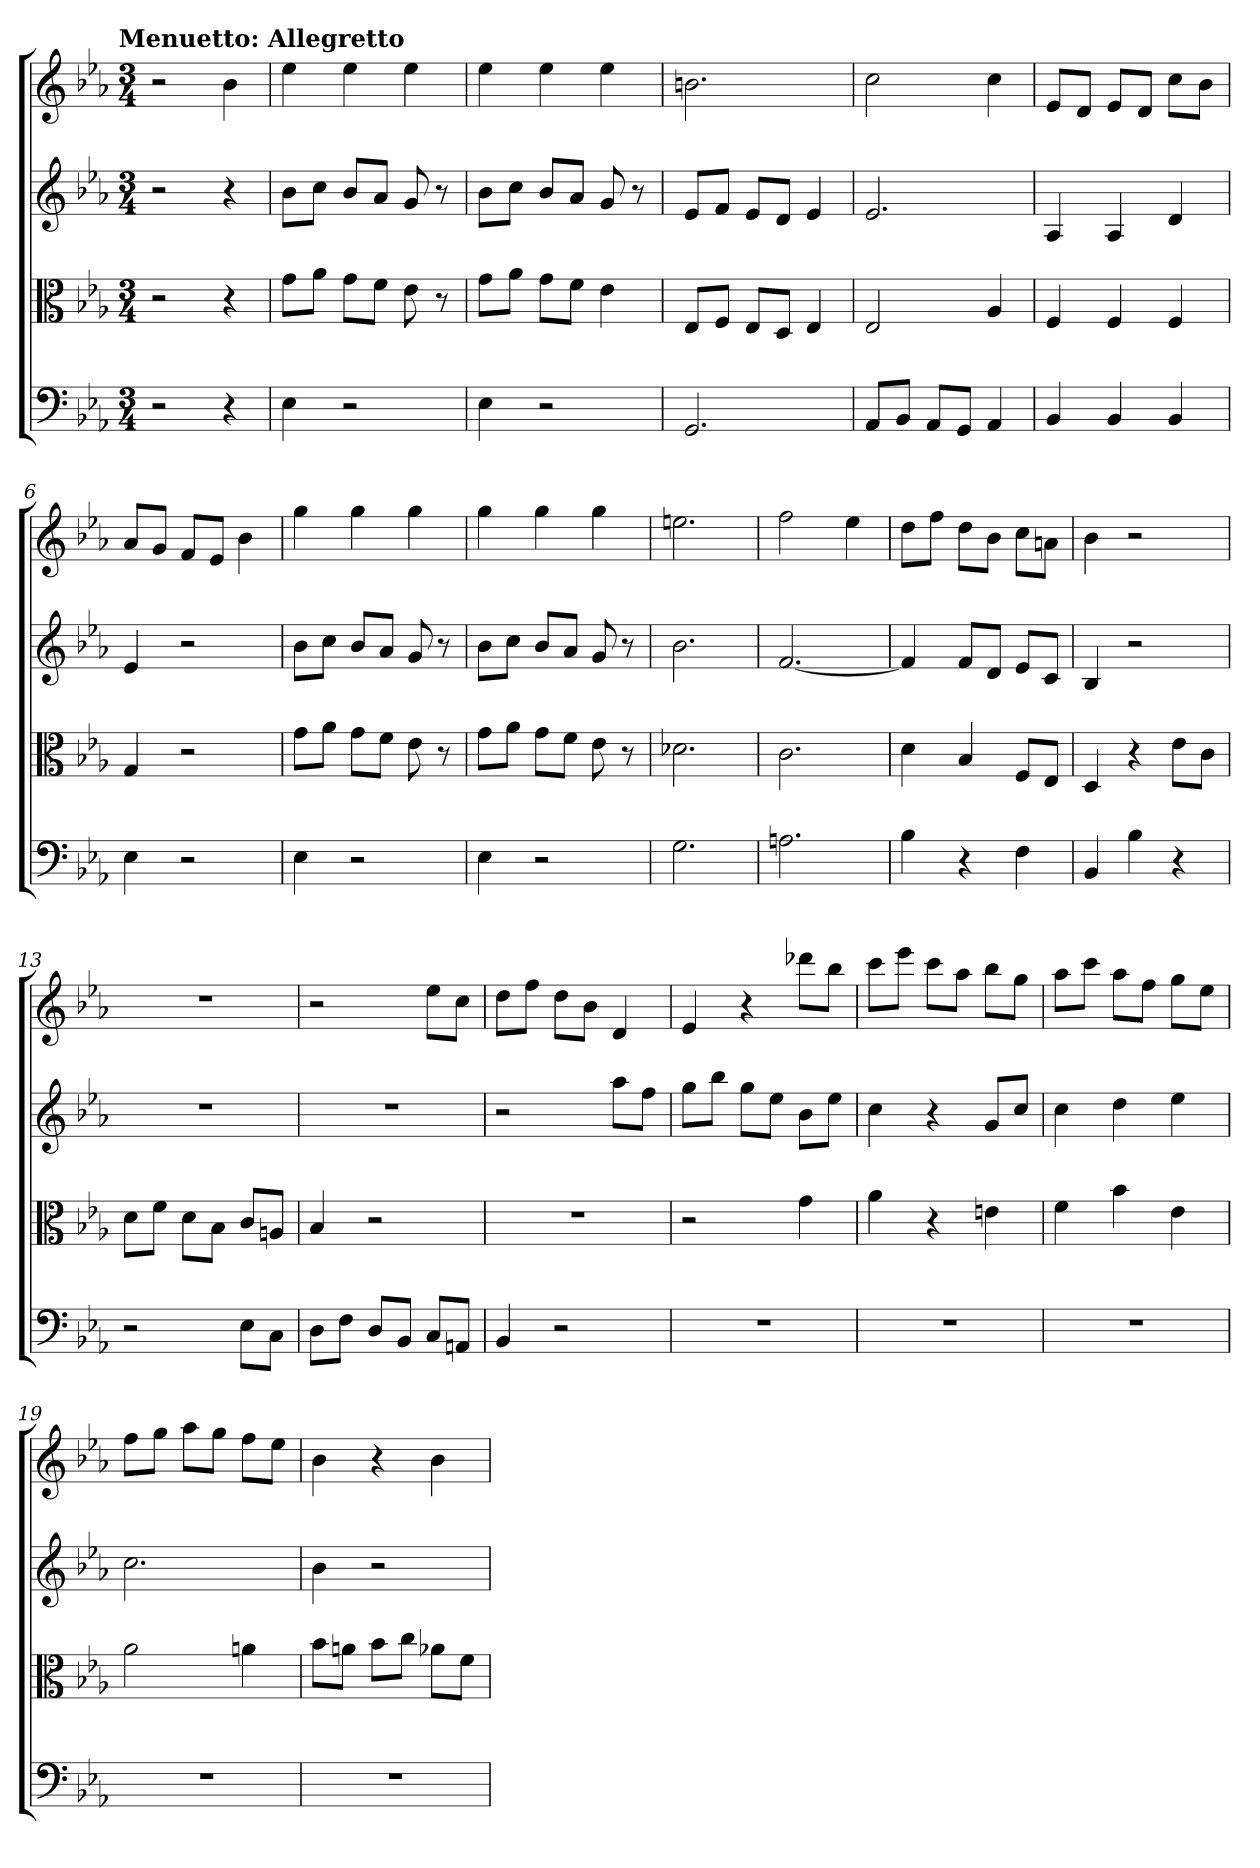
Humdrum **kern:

**kern	**kern	**kern	**kern
*part4	*part3	*part2	*part1
*staff4	*staff3	*staff2	*staff1
*clefF4	*clefC3	*	*
*k[b-e-a-]	*k[b-e-a-]	*k[b-e-a-]	*k[b-e-a-]
*E-:	*E-:	*E-:	*E-:
!!LO:TX:omd:t=Menuetto&colon; Allegretto
*M3/4	*M3/4	*M3/4	*M3/4
*MM108	*MM108	*MM108	*MM108
=	=	=	=
2r	2r	2r	2r
4r	4r	4r	4b-
=1	=1	=1	=1
4E-	8g\L	8b-L	4ee-
.	8a-\J	8ccJ	.
2r	8g\L	8b-L	4ee-
.	8f\J	8a-J	.
.	8e-	8g	4ee-
.	8r	8r	.
=2	=2	=2	=2
4E-	8g\L	8b-L	4ee-
.	8a-\J	8ccJ	.
2r	8g\L	8b-L	4ee-
.	8f\J	8a-J	.
.	4e-	8g	4ee-
.	.	8r	.
=3	=3	=3	=3
2.GG	8E-/L	8e-L	2.bn
.	8F/J	8fJ	.
.	8E-/L	8e-L	.
.	8D/J	8dJ	.
.	4E-	4e-	.
=4	=4	=4	=4
8AA-/L	2E-	2.e-	2cc
8BB-/J	.	.	.
8AA-/L	.	.	.
8GG/J	.	.	.
4AA-	4A-	.	4cc
=5	=5	=5	=5
4BB-	4F	4A-	8e-L
.	.	.	8dJ
4BB-	4F	4A-	8e-L
.	.	.	8dJ
4BB-	4F	4d	8ccL
.	.	.	8b-J
=6	=6	=6	=6
4E-	4G	4e-	8a-L
.	.	.	8gJ
2r	2r	2r	8fL
.	.	.	8e-J
.	.	.	4b-
=7	=7	=7	=7
4E-	8g\L	8b-L	4gg
.	8a-\J	8ccJ	.
2r	8g\L	8b-L	4gg
.	8f\J	8a-J	.
.	8e-	8g	4gg
.	8r	8r	.
=8	=8	=8	=8
4E-	8g\L	8b-L	4gg
.	8a-\J	8ccJ	.
2r	8g\L	8b-L	4gg
.	8f\J	8a-J	.
.	8e-	8g	4gg
.	8r	8r	.
=9	=9	=9	=9
2.G	2.d-X	2.b-	2.een
=10	=10	=10	=10
2.An	2.c	[2.f	2ff
.	.	.	4ee-
=11	=11	=11	=11
4B-	4d	4f]	8ddL
.	.	.	8ffJ
4r	4B-	8fL	8ddL
.	.	8dJ	8b-J
4F	8F/L	8e-L	8ccL
.	8E-/J	8cJ	8anJ
=12	=12	=12	=12
4BB-	4D	4B-	4b-
4B-	4r	2r	2r
4r	8e-\L	.	.
.	8c\J	.	.
=13	=13	=13	=13
2r	8d\L	2.r	2.r
.	8f\J	.	.
.	8d\L	.	.
.	8B-\J	.	.
8E-\L	8c/L	.	.
8C\J	8An/J	.	.
=14	=14	=14	=14
8D\L	4B-	2.r	2r
8F\J	.	.	.
8D/L	2r	.	.
8BB-/J	.	.	.
8C/L	.	.	8ee-L
8AAn/J	.	.	8ccJ
=15	=15	=15	=15
4BB-	2.r	2r	8ddL
.	.	.	8ffJ
2r	.	.	8ddL
.	.	.	8b-J
.	.	8aa-L	4d
.	.	8ffJ	.
=16	=16	=16	=16
2.r	2r	8ggL	4e-
.	.	8bb-J	.
.	.	8ggL	4r
.	.	8ee-J	.
.	4g	8b-L	8ddd-XL
.	.	8ee-J	8bb-J
=17	=17	=17	=17
2.r	4a-	4cc	8cccL
.	.	.	8eee-J
.	4r	4r	8cccL
.	.	.	8aa-J
.	4en	8gL	8bb-L
.	.	8ccJ	8ggJ
=18	=18	=18	=18
2.r	4f	4cc	8aa-L
.	.	.	8cccJ
.	4b-	4dd	8aa-L
.	.	.	8ffJ
.	4e-	4ee-	8ggL
.	.	.	8ee-J
=19	=19	=19	=19
2.r	2a-	2.cc	8ffL
.	.	.	8ggJ
.	.	.	8aa-L
.	.	.	8ggJ
.	4an	.	8ffL
.	.	.	8ee-J
=20	=20	=20	=20
2.r	8b-\L	4b-	4b-
.	8an\J	.	.
.	8b-\L	2r	4r
.	8cc\J	.	.
.	8a-X\L	.	4b-
.	8f\J	.	.
=	=	=	=
*-	*-	*-	*-
